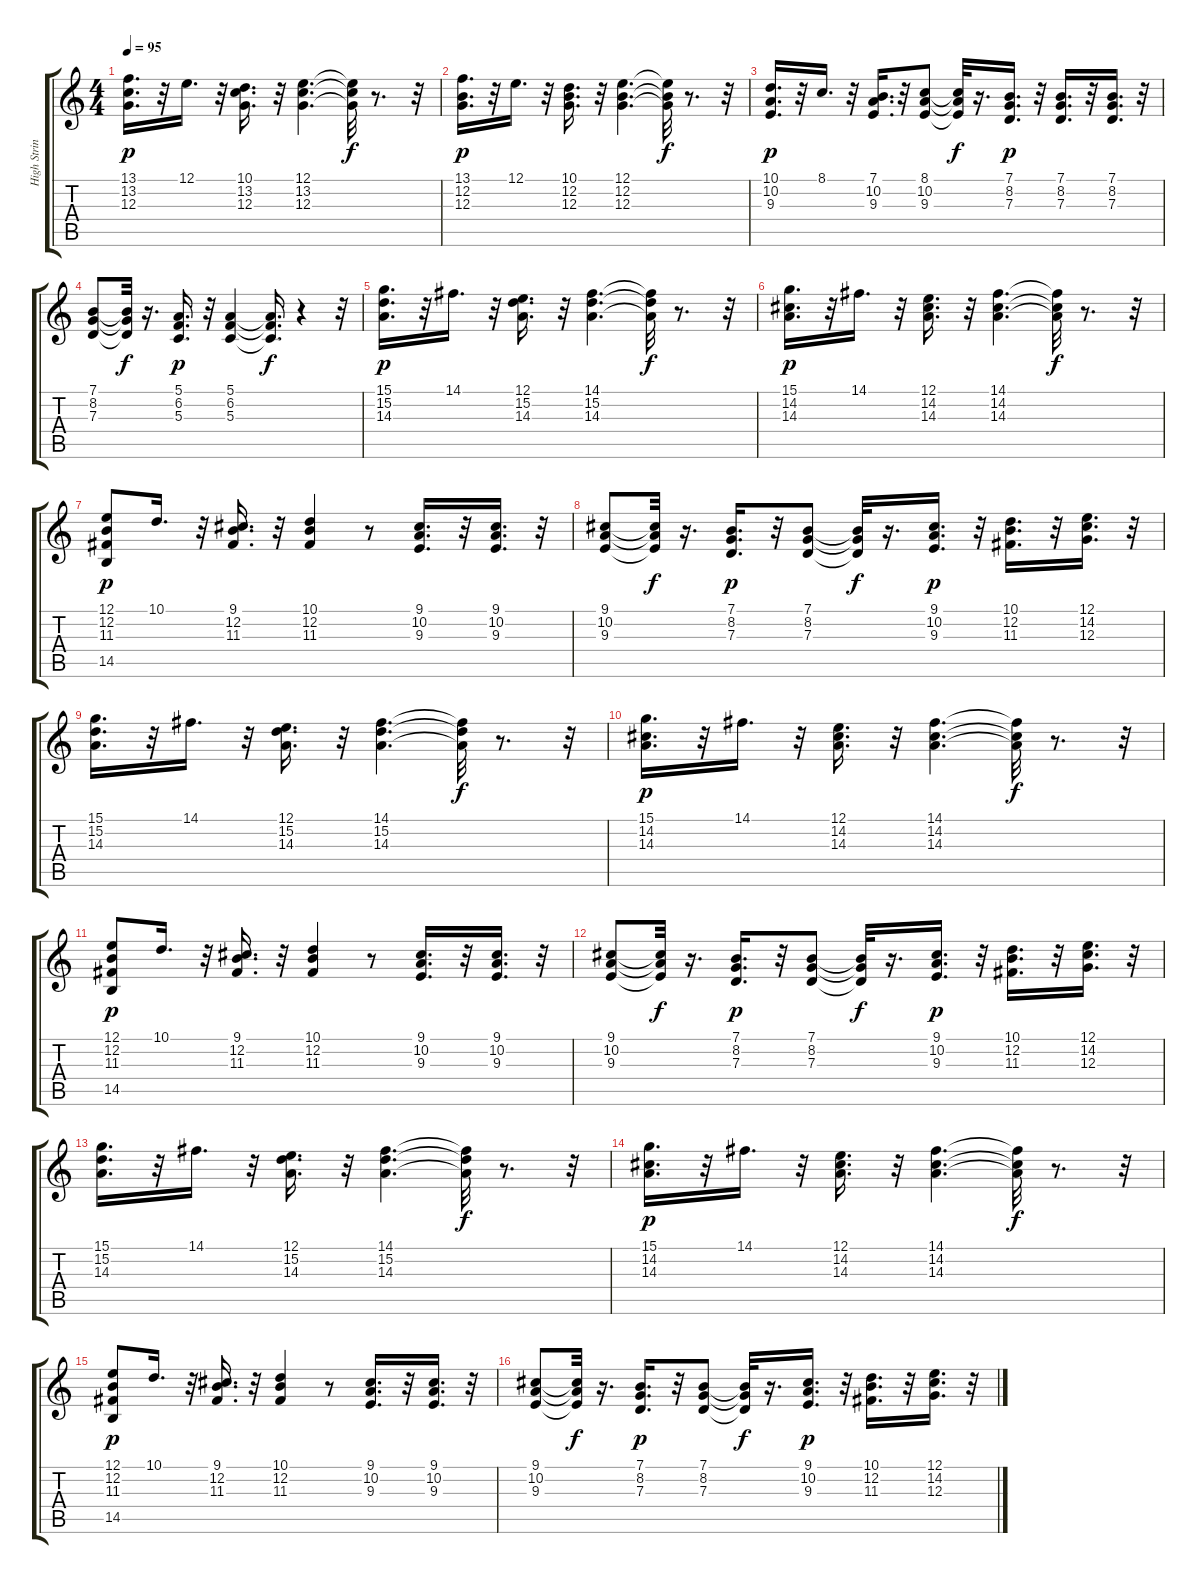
\track ("High Strings" "High Strin") {instrument stringensemble1}
\staff {score tabs}
\tuning (E4 B3 G3 D3 A2 E2) {hide}
\ts (4 4)
\tempo 95
\clef g2
\ks c
(13.1 13.2 12.3).16{d dy p} r.32 12.1.16{d} r.32 (10.1 13.2 12.3).16{d} r.32 (12.1 13.2 12.3).4{d} (12.1{t} 13.2{t} 12.3{t}).32{dy f} r.8{d} r.32 |
(13.1 12.2 12.3).16{d dy p} r.32 12.1.16{d} r.32 (10.1 12.2 12.3).16{d} r.32 (12.1 12.2 12.3).4{d} (12.1{t} 12.2{t} 12.3{t}).32{dy f} r.8{d} r.32 |
(10.1 10.2 9.3).16{d dy p} r.32 8.1.16{d} r.32 (7.1 10.2 9.3).16{d} r.32 (8.1 10.2 9.3).8 (8.1{t} 10.2{t} 9.3{t}).32{dy f} r.16{d} (7.1 8.2 7.3).16{d dy p} r.32 (7.1 8.2 7.3).16{d} r.32 (7.1 8.2 7.3).16{d} r.32 |
(7.1 8.2 7.3).8 (7.1{t} 8.2{t} 7.3{t}).32{dy f} r.16{d} (5.1 6.2 5.3).16{d dy p} r.32 (5.1 6.2 5.3).4 (5.1{t} 6.2{t} 5.3{t}).16{d dy f} r.4 r.32 |
(15.1 15.2 14.3).16{d dy p} r.32 14.1.16{d} r.32 (12.1 15.2 14.3).16{d} r.32 (14.1 15.2 14.3).4{d} (14.1{t} 15.2{t} 14.3{t}).32{dy f} r.8{d} r.32 |
(15.1 14.2 14.3).16{d dy p} r.32 14.1.16{d} r.32 (12.1 14.2 14.3).16{d} r.32 (14.1 14.2 14.3).4{d} (14.1{t} 14.2{t} 14.3{t}).32{dy f} r.8{d} r.32 |
(12.1 12.2 11.3 14.5).8{dy p} 10.1.16{d} r.32 (9.1 12.2 11.3).16{d} r.32 (10.1 12.2 11.3).4 r.8 (9.1 10.2 9.3).16{d} r.32 (9.1 10.2 9.3).16{d} r.32 |
(9.1 10.2 9.3).8 (9.1{t} 10.2{t} 9.3{t}).32{dy f} r.16{d} (7.1 8.2 7.3).16{d dy p} r.32 (7.1 8.2 7.3).8 (7.1{t} 8.2{t} 7.3{t}).32{dy f} r.16{d} (9.1 10.2 9.3).16{d dy p} r.32 (10.1 12.2 11.3).16{d} r.32 (12.1 14.2 12.3).16{d} r.32 |
(15.1 15.2 14.3).16{d} r.32 14.1.16{d} r.32 (12.1 15.2 14.3).16{d} r.32 (14.1 15.2 14.3).4{d} (14.1{t} 15.2{t} 14.3{t}).32{dy f} r.8{d} r.32 |
(15.1 14.2 14.3).16{d dy p} r.32 14.1.16{d} r.32 (12.1 14.2 14.3).16{d} r.32 (14.1 14.2 14.3).4{d} (14.1{t} 14.2{t} 14.3{t}).32{dy f} r.8{d} r.32 |
(12.1 12.2 11.3 14.5).8{dy p} 10.1.16{d} r.32 (9.1 12.2 11.3).16{d} r.32 (10.1 12.2 11.3).4 r.8 (9.1 10.2 9.3).16{d} r.32 (9.1 10.2 9.3).16{d} r.32 |
(9.1 10.2 9.3).8 (9.1{t} 10.2{t} 9.3{t}).32{dy f} r.16{d} (7.1 8.2 7.3).16{d dy p} r.32 (7.1 8.2 7.3).8 (7.1{t} 8.2{t} 7.3{t}).32{dy f} r.16{d} (9.1 10.2 9.3).16{d dy p} r.32 (10.1 12.2 11.3).16{d} r.32 (12.1 14.2 12.3).16{d} r.32 |
(15.1 15.2 14.3).16{d} r.32 14.1.16{d} r.32 (12.1 15.2 14.3).16{d} r.32 (14.1 15.2 14.3).4{d} (14.1{t} 15.2{t} 14.3{t}).32{dy f} r.8{d} r.32 |
(15.1 14.2 14.3).16{d dy p} r.32 14.1.16{d} r.32 (12.1 14.2 14.3).16{d} r.32 (14.1 14.2 14.3).4{d} (14.1{t} 14.2{t} 14.3{t}).32{dy f} r.8{d} r.32 |
(12.1 12.2 11.3 14.5).8{dy p} 10.1.16{d} r.32 (9.1 12.2 11.3).16{d} r.32 (10.1 12.2 11.3).4 r.8 (9.1 10.2 9.3).16{d} r.32 (9.1 10.2 9.3).16{d} r.32 |
(9.1 10.2 9.3).8 (9.1{t} 10.2{t} 9.3{t}).32{dy f} r.16{d} (7.1 8.2 7.3).16{d dy p} r.32 (7.1 8.2 7.3).8 (7.1{t} 8.2{t} 7.3{t}).32{dy f} r.16{d} (9.1 10.2 9.3).16{d dy p} r.32 (10.1 12.2 11.3).16{d} r.32 (12.1 14.2 12.3).16{d} r.32
